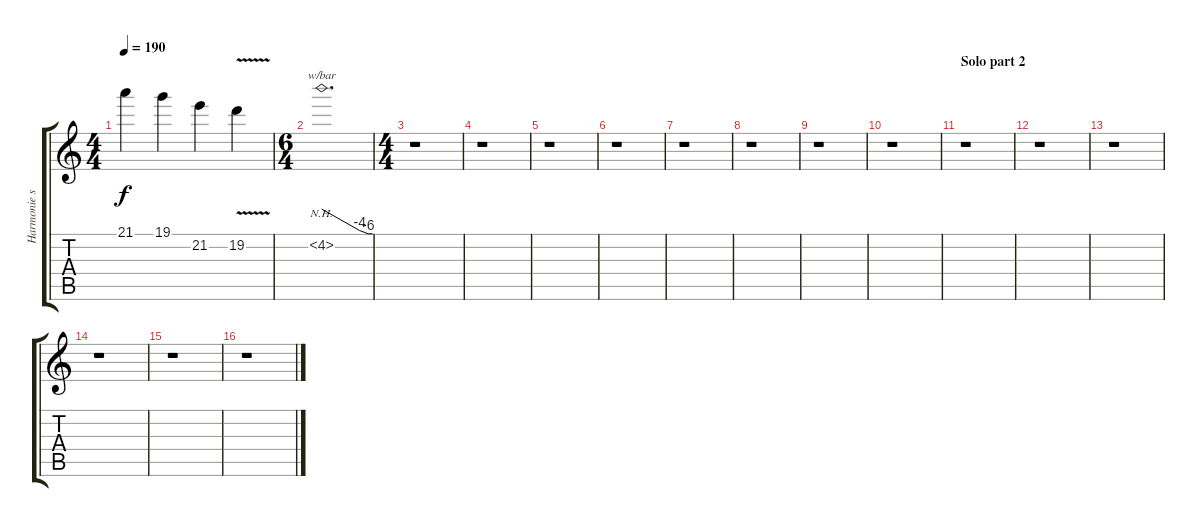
\track ("Harmonie solo" "Harmonie s") {instrument distortionguitar}
\staff {score tabs}
\tuning (C4 G3 Eb3 Bb2 F2 C2) {hide}
\ts (4 4)
\tempo 190
\clef g2
\ks c
21.1.4{dy f} 19.1.4 21.2.4 19.2{v}.4 |
\ts (6 4)
4.2{nh}.1{d tbe (custom default 0 0 45 -16 55 -24 60 -24)} |
\ts (4 4)
r.1 |
r.1 |
r.1 |
r.1 |
r.1 |
r.1 |
r.1 |
r.1 |
\section ("" "Solo part 2")
r.1 |
r.1 |
r.1 |
r.1 |
r.1 |
r.1
